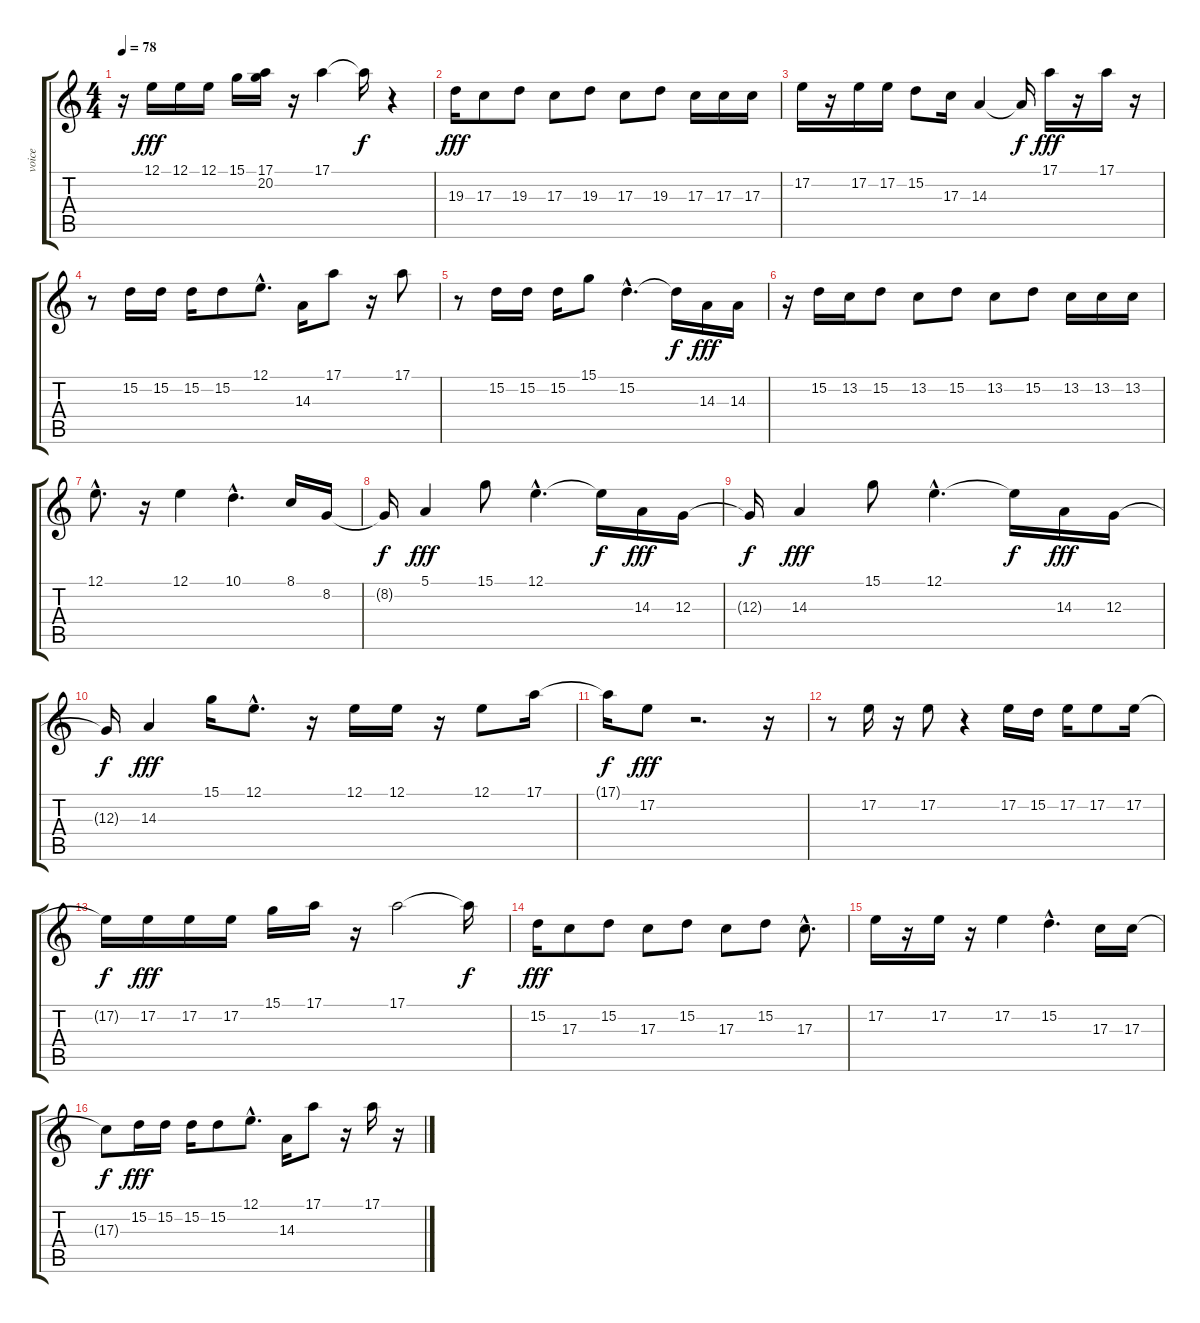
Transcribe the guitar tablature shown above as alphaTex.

\track ("voice" "voice") {instrument altosax}
\staff {score tabs}
\tuning (E4 B3 G3 D3 A2 E2) {hide}
\ts (4 4)
\tempo 78
\clef g2
\ks c
r.16{dy fff} 12.1.16 12.1.16 12.1.16 15.1.16 (17.1 20.2).16 r.16 17.1.4 17.1{t}.16{dy f} r.4 |
19.3.16{dy fff} 17.3.8 19.3.8 17.3.8 19.3.8 17.3.8 19.3.8 17.3.16 17.3.16 17.3.16 |
17.2.16 r.16 17.2.16 17.2.16 15.2.8 17.3.16 14.3.4 14.3{t}.16{dy f} 17.1.16{dy fff} r.16 17.1.16 r.16 |
r.8 15.2.16 15.2.16 15.2.16 15.2.8 12.1{hac}.8{d} 14.3.16 17.1.8 r.16 17.1.8 |
r.8 15.2.16 15.2.16 15.2.16 15.1.8 15.2{hac}.4{d} 15.2{t}.16{dy f} 14.3.16{dy fff} 14.3.16 |
r.16 15.2.16 13.2.16 15.2.8 13.2.8 15.2.8 13.2.8 15.2.8 13.2.16 13.2.16 13.2.16 |
12.1{hac}.8{d} r.16 12.1.4 10.1{hac}.4{d} 8.1.16 8.2.16 |
8.2{t}.16{dy f} 5.1.4{dy fff} 15.1.8 12.1{hac}.4{d} 12.1{t}.16{dy f} 14.3.16{dy fff} 12.3.16 |
12.3{t}.16{dy f} 14.3.4{dy fff} 15.1.8 12.1{hac}.4{d} 12.1{t}.16{dy f} 14.3.16{dy fff} 12.3.16 |
12.3{t}.16{dy f} 14.3.4{dy fff} 15.1.16 12.1{hac}.8{d} r.16 12.1.16 12.1.16 r.16 12.1.8 17.1.16 |
17.1{t}.16{dy f} 17.2.8{dy fff} r.2{d} r.16 |
r.8 17.2.16 r.16 17.2.8 r.4 17.2.16 15.2.16 17.2.16 17.2.8 17.2.16 |
17.2{t}.16{dy f} 17.2.16{dy fff} 17.2.16 17.2.16 15.1.16 17.1.16 r.16 17.1.2 17.1{t}.16{dy f} |
15.2.16{dy fff} 17.3.8 15.2.8 17.3.8 15.2.8 17.3.8 15.2.8 17.3{hac}.8{d} |
17.2.16 r.16 17.2.16 r.16 17.2.4 15.2{hac}.4{d} 17.3.16 17.3.16 |
17.3{t}.8{dy f} 15.2.16{dy fff} 15.2.16 15.2.16 15.2.8 12.1{hac}.8{d} 14.3.16 17.1.8 r.16 17.1.16 r.16
